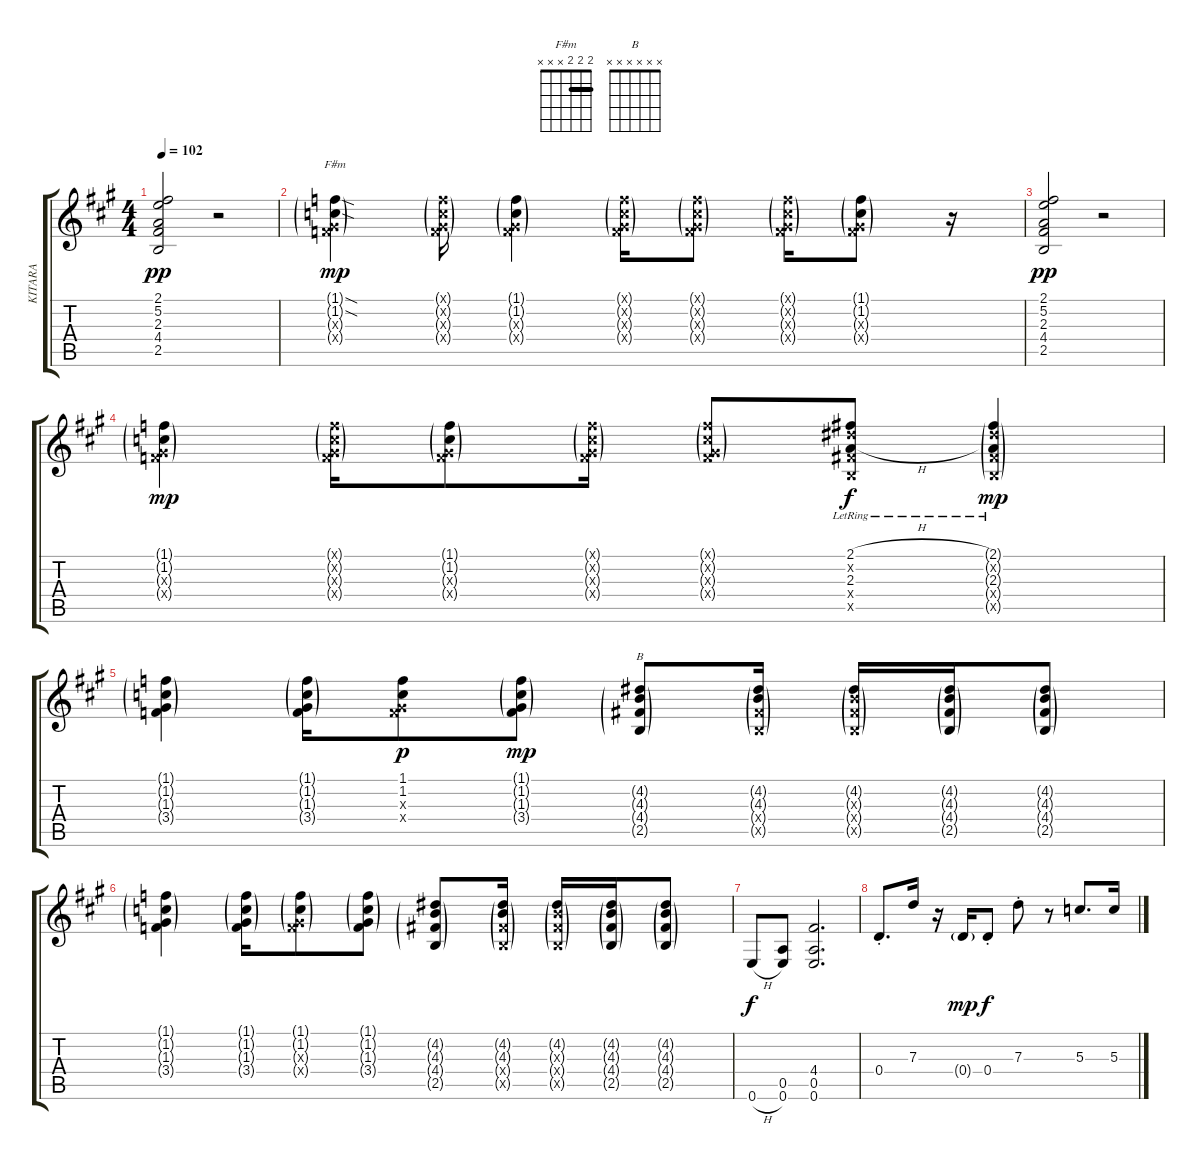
\track ("KITARA" "KITARA") {instrument overdrivenguitar}
\staff {score tabs}
\tuning (E4 B3 G3 D3 A2 E2) {hide}
\chord ("F#m" 2 2 2 x x x) {barre 2}
\chord ("B" x x x x x x)
\ts (4 4)
\tempo 102
\clef g2
\ks a
(2.1 5.2 2.3 4.4 2.5).2{dy pp} r.2 |
(1.1{sod g} 1.2{sod g} 1.3{g x} 3.4{g x}).4{ch "F#m" dy mp} (1.1{g x} 1.2{g x} 1.3{g x} 3.4{g x}).16 (1.1{g} 1.2{g} 1.3{g x} 3.4{g x}).4 (1.1{g x} 1.2{g x} 1.3{g x} 3.4{g x}).16 (1.1{g x} 1.2{g x} 1.3{g x} 3.4{g x}).8 (1.1{g x} 1.2{g x} 1.3{g x} 3.4{g x}).16 (1.1{g} 1.2{g} 1.3{g x} 3.4{g x}).8 r.16 |
(2.1 5.2 2.3 4.4 2.5).2{dy pp} r.2 |
(1.1{g} 1.2{g} 1.3{g x} 3.4{g x}).4{dy mp} (1.1{g x} 1.2{g x} 1.3{g x} 3.4{g x}).16 (1.1{g} 1.2{g} 1.3{g x} 3.4{g x}).8 (1.1{g x} 1.2{g x} 1.3{g x} 3.4{g x}).16 (1.1{g x} 1.2{g x} 1.3{g x} 3.4{g x}).8 (2.1{h lr} 4.2{x} 2.3{h lr} 4.4{x} 2.5{x}).8{dy f} (2.1{g lr} 4.2{g x} 2.3{g lr} 4.4{g x} 2.5{g x}).4{dy mp} |
(1.1{g} 1.2{g} 1.3{g} 3.4{g}).4 (1.1{g} 1.2{g} 1.3{g} 3.4{g}).16 (1.1 1.2 1.3{x} 3.4{x}).8{dy p} (1.1{g} 1.2{g} 1.3{g} 3.4{g}).8{dy mp} (4.2{g} 4.3{g} 4.4{g} 2.5{g}).8{ch "B"} (4.2{g} 4.3{g} 4.4{g x} 2.5{g x}).16 (4.2{g} 4.3{g x} 4.4{g x} 2.5{g x}).16 (4.2{g} 4.3{g} 4.4{g} 2.5{g}).16 (4.2{g} 4.3{g} 4.4{g} 2.5{g}).8 |
(1.1{g} 1.2{g} 1.3{g} 3.4{g}).4 (1.1{g} 1.2{g} 1.3{g} 3.4{g}).16 (1.1{g} 1.2{g} 1.3{g x} 3.4{g x}).8 (1.1{g} 1.2{g} 1.3{g} 3.4{g}).8 (4.2{g} 4.3{g} 4.4{g} 2.5{g}).8 (4.2{g} 4.3{g} 4.4{g x} 2.5{g x}).16 (4.2{g} 4.3{g x} 4.4{g x} 2.5{g x}).16 (4.2{g} 4.3{g} 4.4{g} 2.5{g}).16 (4.2{g} 4.3{g} 4.4{g} 2.5{g}).8 |
0.6{h}.8{dy f} (0.5 0.6).8 (4.4 0.5 0.6).2{d} |
0.4{st}.8{d beam Up} 7.3.16{beam Up} r.16 0.4{g}.16{dy mp} 0.4{st}.8{dy f} 7.3{st}.8 r.8 5.3.8{d beam Up} 5.3.16{beam Up}
